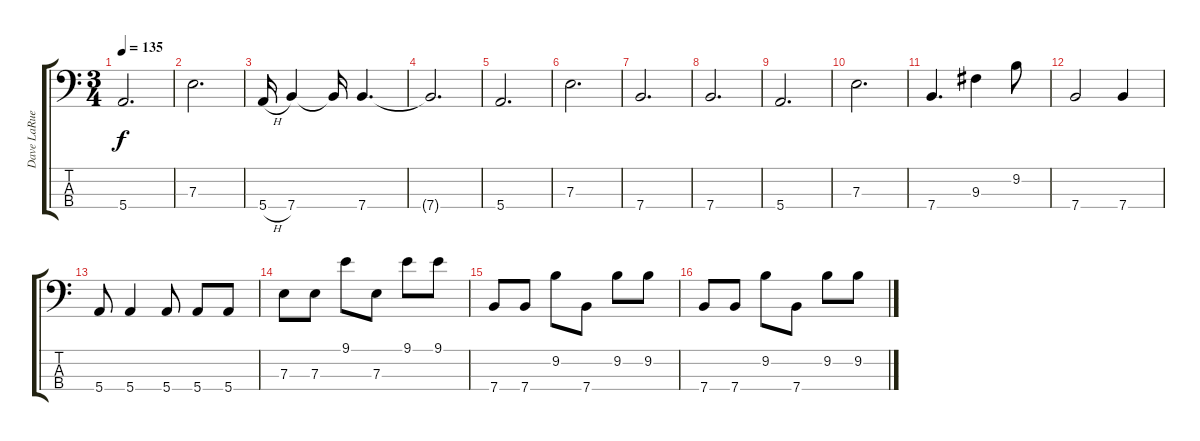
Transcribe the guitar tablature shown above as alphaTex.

\track ("Dave LaRue" "Dave LaRue") {instrument electricbasspick}
\staff {score tabs}
\tuning (G2 D2 A1 E1) {hide}
\ts (3 4)
\tempo 135
\clef f4
\ks c
5.4.2{d dy f} |
7.3.2{d} |
5.4{h}.16 7.4.4 7.4{t}.16 7.4.4{d} |
7.4{t}.2{d} |
5.4.2{d} |
7.3.2{d} |
7.4.2{d} |
7.4.2{d} |
5.4.2{d} |
7.3.2{d} |
7.4.4{d} 9.3.4 9.2.8 |
7.4.2 7.4.4 |
5.4.8 5.4.4 5.4.8 5.4.8 5.4.8 |
7.3.8 7.3.8 9.1.8 7.3.8 9.1.8 9.1.8 |
7.4.8 7.4.8 9.2.8 7.4.8 9.2.8 9.2.8 |
7.4.8 7.4.8 9.2.8 7.4.8 9.2.8 9.2.8
